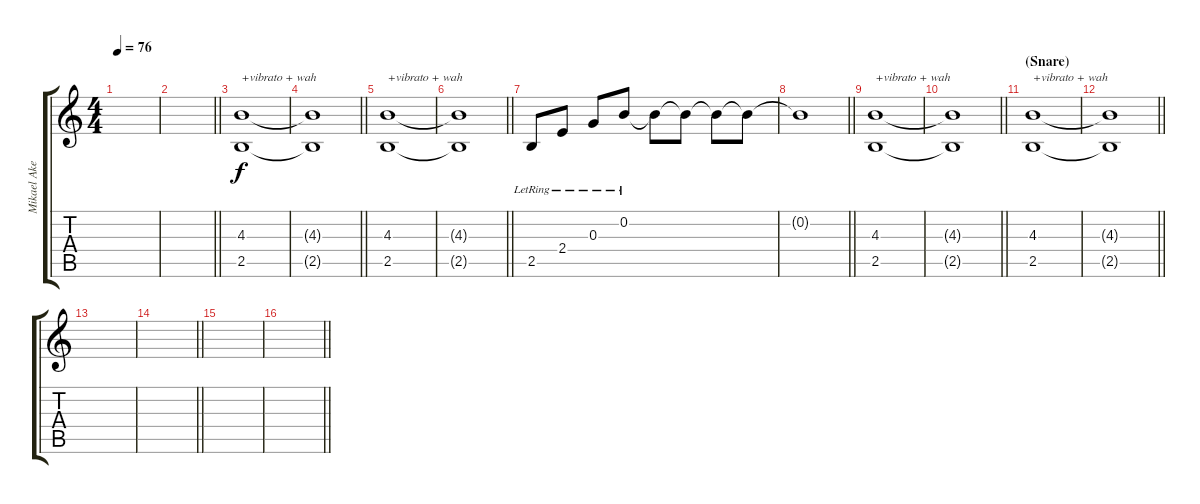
\track ("Mikael Akerfeldt" "Mikael Ake") {instrument electricguitarjazz}
\staff {score tabs}
\tuning (E4 B3 G3 D3 A2 E2) {hide}
\ts (4 4)
\tempo 76
\clef g2
\ks c
|
\barLineRight lightlight
|
(4.3 2.5).1{txt "+vibrato + wah"} |
\barLineRight lightlight
(4.3{t} 2.5{t}).1 |
(4.3 2.5).1{txt "+vibrato + wah"} |
\barLineRight lightlight
(4.3{t} 2.5{t}).1 |
2.5{lr}.8 2.4{lr}.8 0.3{lr}.8 0.2{lr}.8 0.2{t}.8 0.2{t}.8 0.2{t}.8 0.2{t}.8 |
\barLineRight lightlight
0.2{t}.1 |
(4.3 2.5).1{txt "+vibrato + wah"} |
\barLineRight lightlight
(4.3{t} 2.5{t}).1 |
\section ("" "(Snare)")
(4.3 2.5).1{txt "+vibrato + wah"} |
\barLineRight lightlight
(4.3{t} 2.5{t}).1 |
|
\barLineRight lightlight
|
|
\barLineRight lightlight
